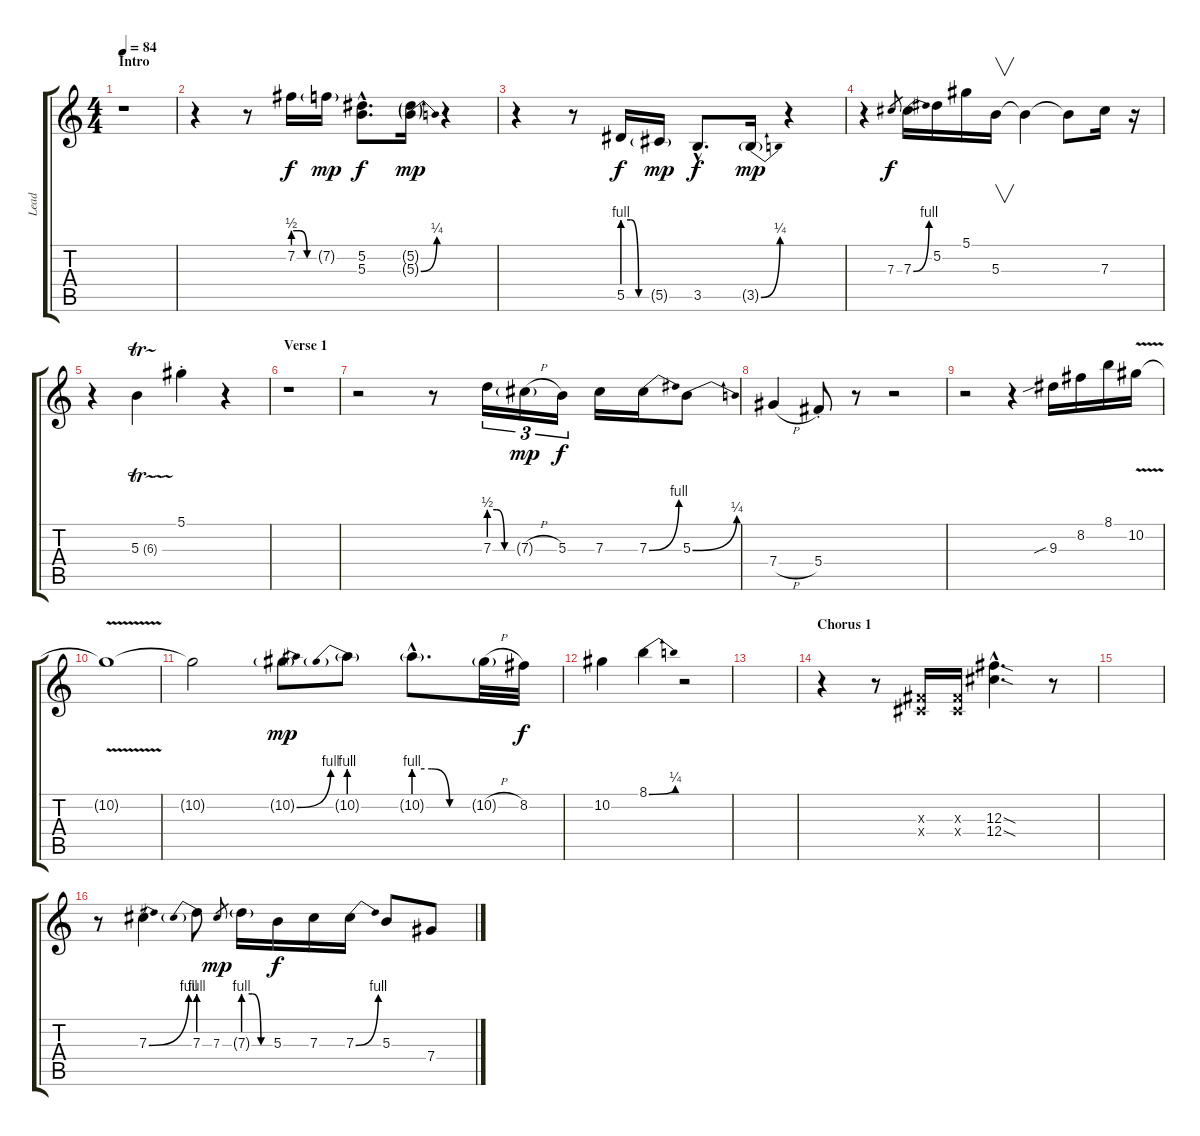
\track ("Lead" "Lead") {instrument distortionguitar}
\staff {score tabs}
\tuning (Eb4 Bb3 Gb3 Db3 Ab2 Eb2) {hide}
\ts (4 4)
\section ("" "Intro")
\tempo 84
\clef g2
\ks c
r.1{dy f instrument distortionguitar} |
r.4 r.8 7.2{be (custom 0 2 20 2 40 0 60 0)}.16 7.2{g}.16{dy mp} (5.2{hac} 5.3{hac}).8{d dy f} (5.2{g} 5.3{be (bend 0 0 60 1) g}).16{dy mp} r.4 |
r.4 r.8 5.5{be (custom 0 4 20 4 40 0 60 0)}.16{dy f} 5.5{g}.16{dy mp} 3.5{hac}.8{d dy f} 3.5{be (bend 0 0 60 1) g}.16{dy mp} r.4 |
r.4 7.3.8{gr dy f} 7.3{be (bend 0 0 60 4)}.16 5.2.16 5.1.16 5.3.16{v} 5.3{t}.4 5.3{t}.8 7.3.16 r.16 |
r.4 5.3{tr (6 32)}.4 5.1{st}.4 r.4 |
\section ("" "Verse 1")
r.1 |
r.2 r.8 7.3{be (custom 0 2 20 2 40 0 60 0)}.16{tu (3 2)} 7.3{h g}.16{tu (3 2) dy mp} 5.3.16{tu (3 2) dy f} 7.3.16 7.3{be (bend 0 0 60 4)}.16 5.3{be (bend 0 0 60 1)}.8 |
7.4{h}.4 5.4{st}.8 r.8 r.2 |
r.2 r.4 9.3{sib}.16 8.2.16 8.1.16 10.2{v}.16 |
10.2{t}.1 |
10.2{t}.2 10.2{be (bend 0 0 60 4) g}.8{dy mp} 10.2{be (prebend 0 4 60 4) g}.8 10.2{be (custom 0 4 20 4 40 0 60 0) g hac}.8{d} 10.2{h g}.32 8.2.32{dy f} |
10.2.4 8.1{be (bend 0 0 60 1)}.4 r.2 |
|
\section ("" "Chorus 1")
r.4 r.8 (0.3{x} 0.4{x}).16 (0.3{x} 0.4{x}).16 (12.3{sod hac} 12.4{sod hac}).4{d} r.8 |
|
r.8 7.3{be (bend 0 0 60 4)}.4 7.3{be (prebend 0 4 60 4)}.8 7.3.8{gr dy mp} 7.3{be (custom 0 4 20 4 40 0 60 0) g}.16 5.3.16{dy f} 7.3.16 7.3{be (bend 0 0 60 4)}.16 5.3.8 7.4.8
